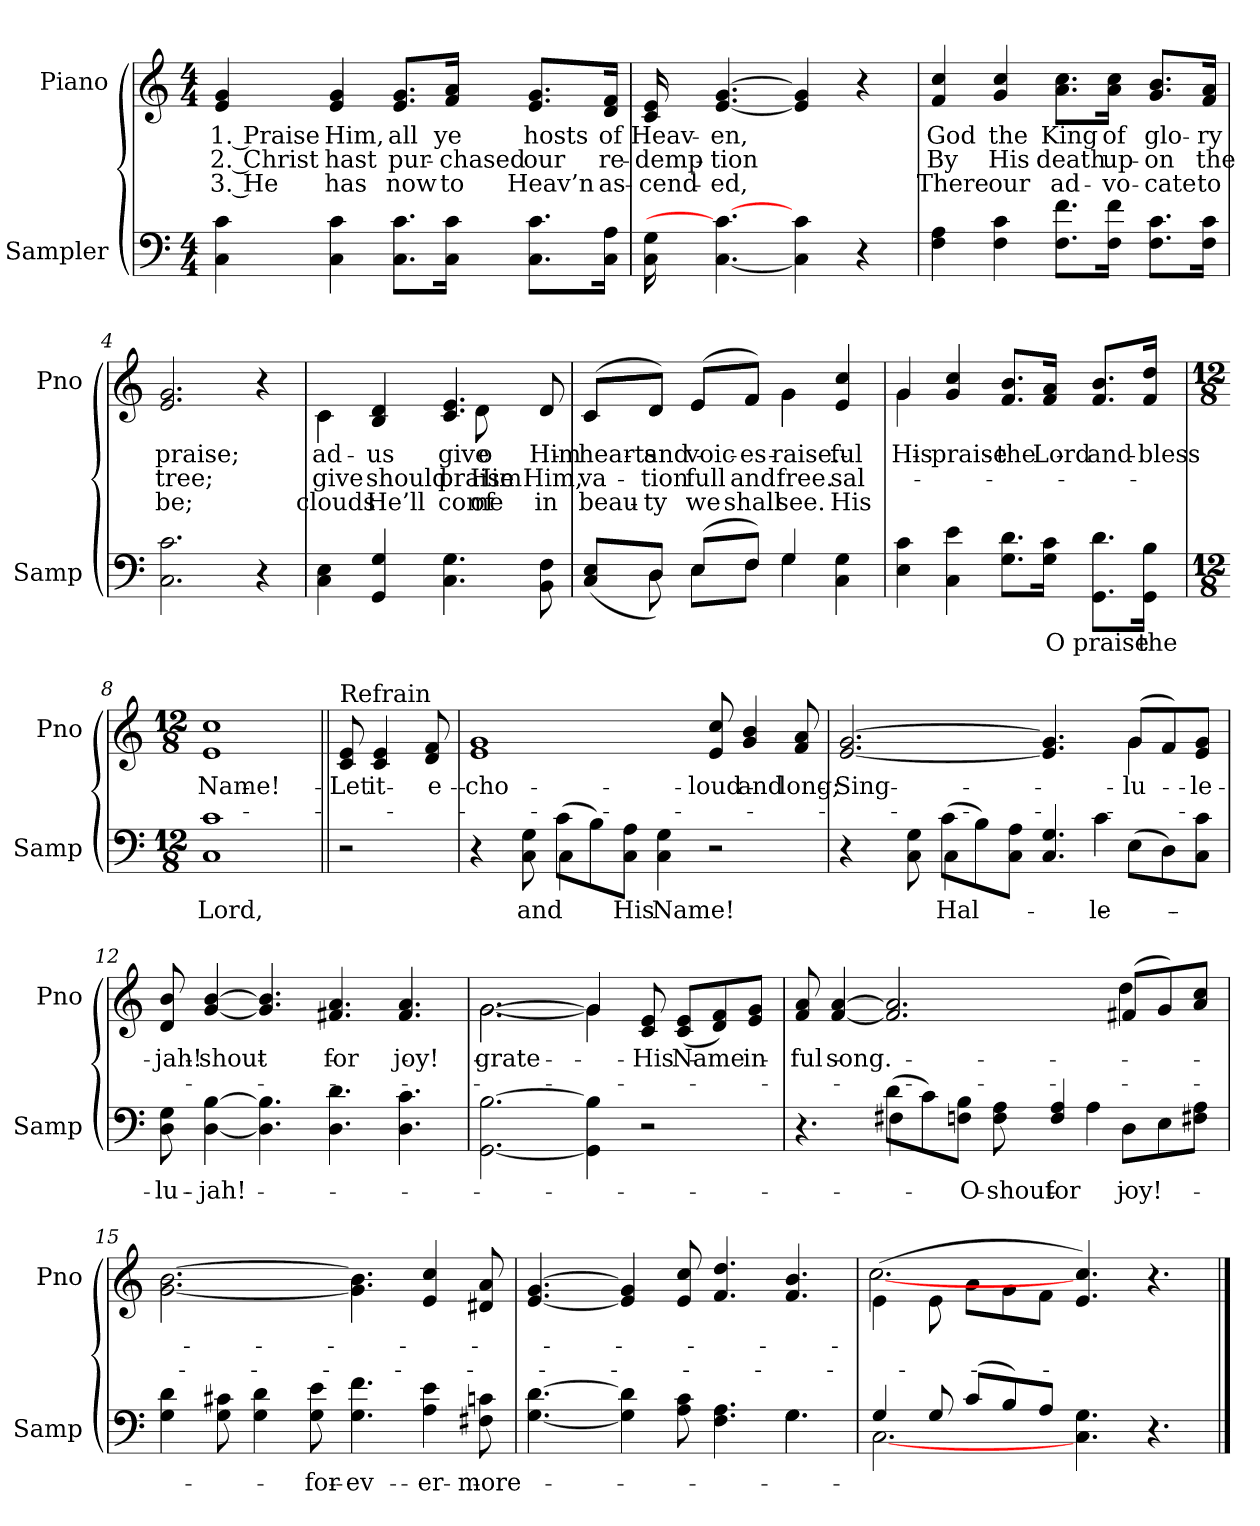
**kern	**text	**kern	**text	**text	**text
*part2	*part2	*part1	*part1	*part1	*part1
*staff2	*staff2	*staff1	*staff1	*staff1	*staff1
*I"Sampler	*	*I"Piano	*	*	*
*I'Samp	*	*I'Pno	*	*	*
*clefF4	*	*clefG2	*	*	*
*M4/4	*	*M4/4	*	*	*
=1	=1	=1	=1	=1	=1
4C 4c	.	4e 4g	1. Praise	2. Christ	3. He
4C 4c	.	4e 4g	Him,	hast	has
8.C\ 8.c\L	.	8.e/ 8.g/L	all	pur-	now
16C\ 16c\Jk	.	16f/ 16a/Jk	ye	-chased	to
8.C\ 8.c\L	.	8.e/ 8.g/L	hosts	our	Heav’n
16C\ 16A\Jk	.	16d/ 16f/Jk	of	re-	as-
=2	=2	=2	=2	=2	=2
16C 16G	.	16c 16e	Heav-	-demp-	-cend-
[4.C 4.c_	.	[4.e [4.g	-en,	-tion	-ed,
4C] 4c	.	4e] 4g]	.	.	.
4r	.	4r	.	.	.
=3	=3	=3	=3	=3	=3
4F 4A	.	4f 4cc	God	By	There
4F 4c	.	4g 4cc	the	His	our
8.F\ 8.f\L	.	8.a\ 8.cc\L	King	death	ad-
16F\ 16f\Jk	.	16a\ 16cc\Jk	of	up-	-vo-
8.F\ 8.c\L	.	8.g/ 8.b/L	glo-	-on	-cate
16F\ 16c\Jk	.	16f/ 16a/Jk	-ry	the	to
=4	=4	=4	=4	=4	=4
2.C 2.c	.	2.e 2.g	praise;	tree;	be;
4r	.	4r	.	.	.
=5	=5	=5	=5	=5	=5
*	*	*^	*	*	*
4C 4E	.	4c\	4c	ad-	give	clouds
4GG 4G	.	4B 4d	4.ryy	us	should	He’ll
4.C 4.G	.	4.c 4.e	.	give	praise	come
.	.	.	8d	-o-	Him	of
.	.	.	4ryy	.	.	.
8BB 8F	.	8d/	.	Him	Him,	in
=6	=6	=6	=6	=6	=6	=6
*^	*	*	*	*	*	*
(8C/ 8E/L	8ryy	.	(8c/L	8c/L	hearts	-va-	beau-
8D/J)	8D	.	8d/J)	8d/J	and	-tion	-ty
(8E/L	8E\L	.	(8e/L	8e/L	voic-	full	we
8F/J)	8F\J	.	8f/J)	8f/J	-es	and	shall
4G/	4G	.	4g\	4g	raise.	free.	see.
4C 4G	4ryy	.	4e 4cc	4ryy	-ful	sal-	His
*v	*v	*	*	*	*	*	*
=7	=7	=7	=7	=7	=7	=7
4E 4c	.	4g/	4g	His	.	.
4C 4e	.	4g 4cc	2.ryy	praise	.	.
8.G\ 8.d\L	.	8.f/ 8.b/L	.	the	.	.
16G\ 16c\Jk	O	16f/ 16a/Jk	.	Lord	.	.
8.GG\ 8.d\L	praise	8.f/ 8.b/L	.	and	.	.
16GG\ 16B\Jk	the	16f/ 16dd/Jk	.	bless	.	.
*	*	*v	*v	*	*	*
=8	=8	=8	=8	=8	=8
*M12/8	*	*M12/8	*	*	*
1C 1c	Lord,	1e 1cc	Name!	.	.
=9||	=9||	=9||	=9||	=9||	=9||
!	!	!LO:TX:t=Refrain	!	!	!
2r	.	8c 8e	Let	.	.
.	.	4c 4e	it	.	.
.	.	8d 8f	e-	.	.
=10	=10	=10	=10	=10	=10
*^	*	*	*	*	*
4r	4.ryy	.	1e 1g	-cho	.	.
8C 8G	.	and	.	.	.	.
(8c\L	4C	.	.	.	.	.
8B\)	.	.	.	.	.	.
8C\ 8A\J	2..ryy	His	.	.	.	.
4C 4G	.	Name!	.	.	.	.
2r	.	.	8e 8cc	loud	.	.
.	.	.	4g 4b	and	.	.
.	.	.	8f 8a	long;	.	.
=11	=11	=11	=11	=11	=11	=11
*	*	*	*^	*	*	*
4r	4.ryy	.	[2.e [2.g	8ryy	Sing	.	.
*	*	*	*v	*v	*	*	*
8C 8G	.	.	.	.	.	.
(8c\L	4C	Hal-	.	.	.	.
8B\)	.	.	.	.	.	.
8C\ 8A\J	4.ryy	.	.	.	.	.
4.C 4.G	.	.	4.e] 4.g]	.	.	.
.	4c	-le-	.	.	.	.
*	*	*	*^	*	*	*
(8E\L	.	.	(8g/L	4g	-lu-	.	.
8D\)	4ryy	.	8f/)	.	.	.	.
8C\ 8c\J	.	.	8e/ 8g/J	8ryy	-le-	.	.
*v	*v	*	*	*	*	*	*
*	*	*v	*v	*	*	*
=12	=12	=12	=12	=12	=12
8D 8G	-lu-	8d 8b	-jah!	.	.
[4D [4B	-jah!	[4g [4b	shout	.	.
4.D] 4.B]	.	4.g] 4.b]	.	.	.
4.D 4.d	.	4.f#X 4.a	for	.	.
4.D 4.c	.	4.f# 4.a	joy!	.	.
=13	=13	=13	=13	=13	=13
*	*	*^	*	*	*
[2.GG [2.B	.	[2.g\	[2.g	grate-	.	.
4GG] 4B]	.	4g/]	4g]	.	.	.
2r	.	8c 8e	2ryy	His	.	.
.	.	(8c/ 8e/L	.	Name	.	.
.	.	8d/ 8f/)	.	.	.	.
.	.	8e/ 8g/J	.	in	.	.
=14	=14	=14	=14	=14	=14	=14
*^	*	*	*	*	*	*
4.r	4.ryy	.	8f 8a	8ryy	-ful	.	.
*	*	*	*v	*v	*	*	*
.	.	.	[4f [4a	song.	.	.
(8d\L	4F#	.	2.f] 2.a]	.	.	.
8c\)	.	.	.	.	.	.
8F\ 8B\J	4.ryy	O	.	.	.	.
8F 8A	.	shout	.	.	.	.
4F 4A	.	for	.	.	.	.
.	4A	.	.	.	.	.
*	*	*	*^	*	*	*
8D\L	.	joy!	(8f#X/L	4dd	.	.	.
8E\	4ryy	.	8g/)	.	.	.	.
8F#X\ 8A\J	.	.	8a/ 8cc/J	8ryy	.	.	.
*v	*v	*	*	*	*	*	*
*	*	*v	*v	*	*	*
=15	=15	=15	=15	=15	=15
4G 4d	.	[2.g\ [2.b\	.	.	.
8G 8c#X	.	.	.	.	.
4G 4d	.	.	.	.	.
8G 8e	for-	.	.	.	.
4.G 4.f	-ev-	4.g\] 4.b\]	.	.	.
4A 4e	-er-	4e 4cc	.	.	.
8F#X 8cn	-more	8d#X 8a	.	.	.
=16	=16	=16	=16	=16	=16
*^	*	*	*	*	*
[4.G [4.d	8ryy	.	[4.e [4.g	.	.	.
*v	*v	*	*	*	*	*
4G] 4d]	.	4e] 4g]	.	.	.
8A 8c	.	8e 8cc	.	.	.
4.F 4.A	.	4.f 4.dd	.	.	.
*^	*	*	*	*	*
4.G\	4.G	.	4.f 4.b	.	.	.
=17	=17	=17	=17	=17	=17	=17
*	*	*	*^	*	*	*
4G/	[2.C	.	(4e\	[2.cc	.	.	.
8G/	.	.	8e\	.	.	.	.
(8c/L	.	.	8a\L	.	.	.	.
8B/)	.	.	8g\	.	.	.	.
8A/J	.	.	8f\J	.	.	.	.
4.C 4.G	2.ryy	.	4.e 4.cc)	2.ryy	.	.	.
4.r	.	.	4.r	.	.	.	.
*v	*v	*	*	*	*	*	*
*	*	*v	*v	*	*	*
==	==	==	==	==	==
*-	*-	*-	*-	*-	*-
